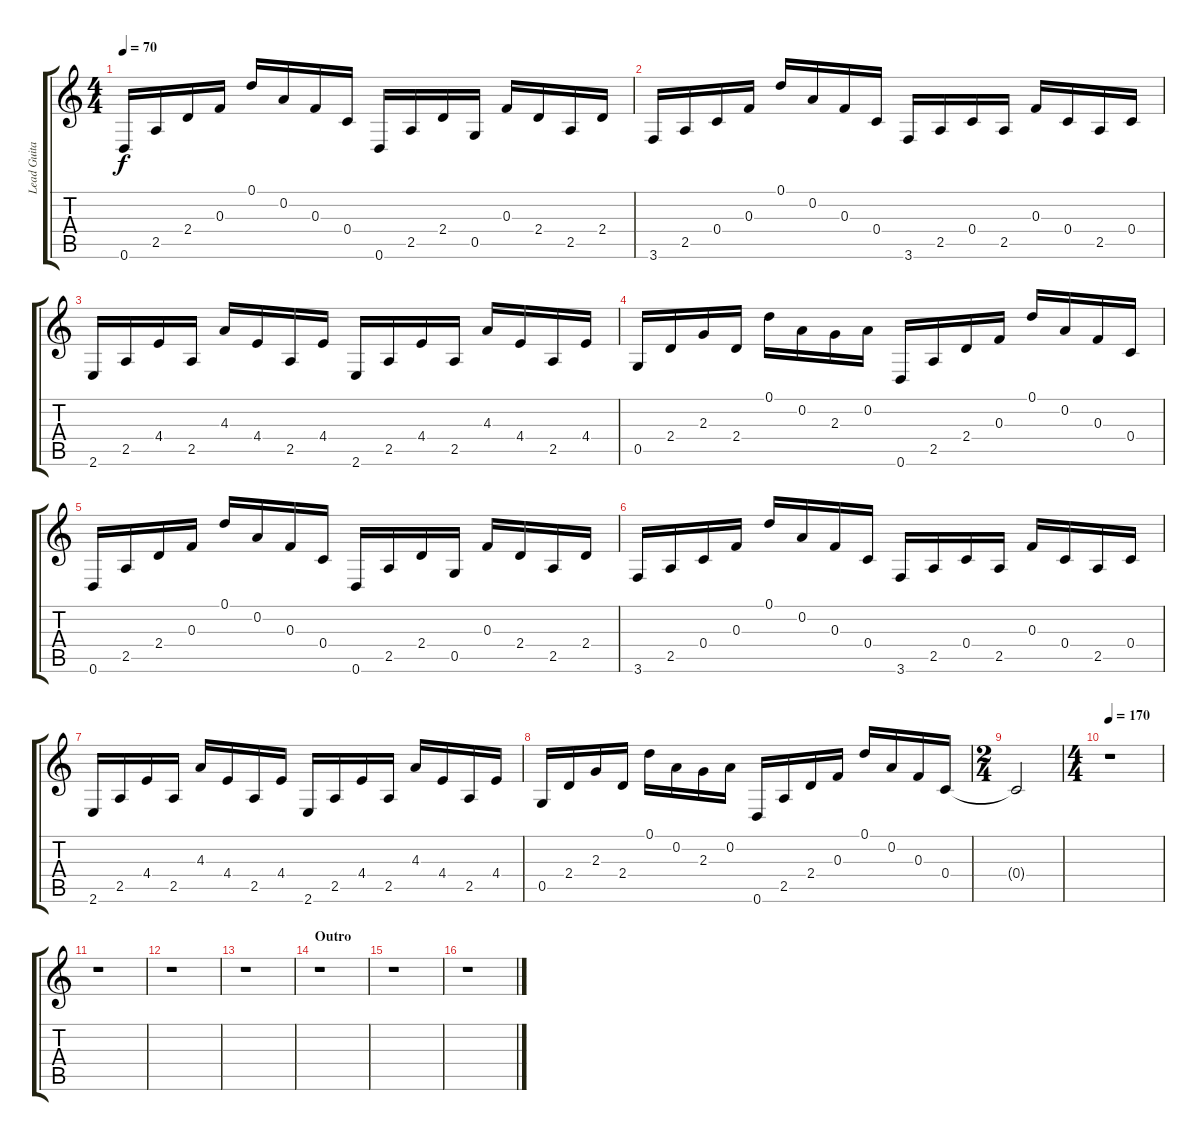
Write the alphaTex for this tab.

\track ("Lead Guitar" "Lead Guita") {instrument distortionguitar}
\staff {score tabs}
\tuning (D4 A3 F3 C3 G2 D2) {hide}
\ts (4 4)
\tempo 70
\clef g2
\ks c
0.6.16{dy f} 2.5.16 2.4.16 0.3.16 0.1.16 0.2.16 0.3.16 0.4.16 0.6.16 2.5.16 2.4.16 0.5.16 0.3.16 2.4.16 2.5.16 2.4.16 |
3.6.16 2.5.16 0.4.16 0.3.16 0.1.16 0.2.16 0.3.16 0.4.16 3.6.16 2.5.16 0.4.16 2.5.16 0.3.16 0.4.16 2.5.16 0.4.16 |
2.6.16 2.5.16 4.4.16 2.5.16 4.3.16 4.4.16 2.5.16 4.4.16 2.6.16 2.5.16 4.4.16 2.5.16 4.3.16 4.4.16 2.5.16 4.4.16 |
0.5.16 2.4.16 2.3.16 2.4.16 0.1.16 0.2.16 2.3.16 0.2.16 0.6.16 2.5.16 2.4.16 0.3.16 0.1.16 0.2.16 0.3.16 0.4.16 |
0.6.16 2.5.16 2.4.16 0.3.16 0.1.16 0.2.16 0.3.16 0.4.16 0.6.16 2.5.16 2.4.16 0.5.16 0.3.16 2.4.16 2.5.16 2.4.16 |
3.6.16 2.5.16 0.4.16 0.3.16 0.1.16 0.2.16 0.3.16 0.4.16 3.6.16 2.5.16 0.4.16 2.5.16 0.3.16 0.4.16 2.5.16 0.4.16 |
2.6.16 2.5.16 4.4.16 2.5.16 4.3.16 4.4.16 2.5.16 4.4.16 2.6.16 2.5.16 4.4.16 2.5.16 4.3.16 4.4.16 2.5.16 4.4.16 |
0.5.16 2.4.16 2.3.16 2.4.16 0.1.16 0.2.16 2.3.16 0.2.16 0.6.16 2.5.16 2.4.16 0.3.16 0.1.16 0.2.16 0.3.16 0.4.16 |
\ts (2 4)
0.4{t}.2 |
\ts (4 4)
\tempo 170
r.1{instrument distortionguitar} |
r.1 |
r.1 |
r.1 |
\section ("" "Outro")
r.1 |
r.1 |
r.1
